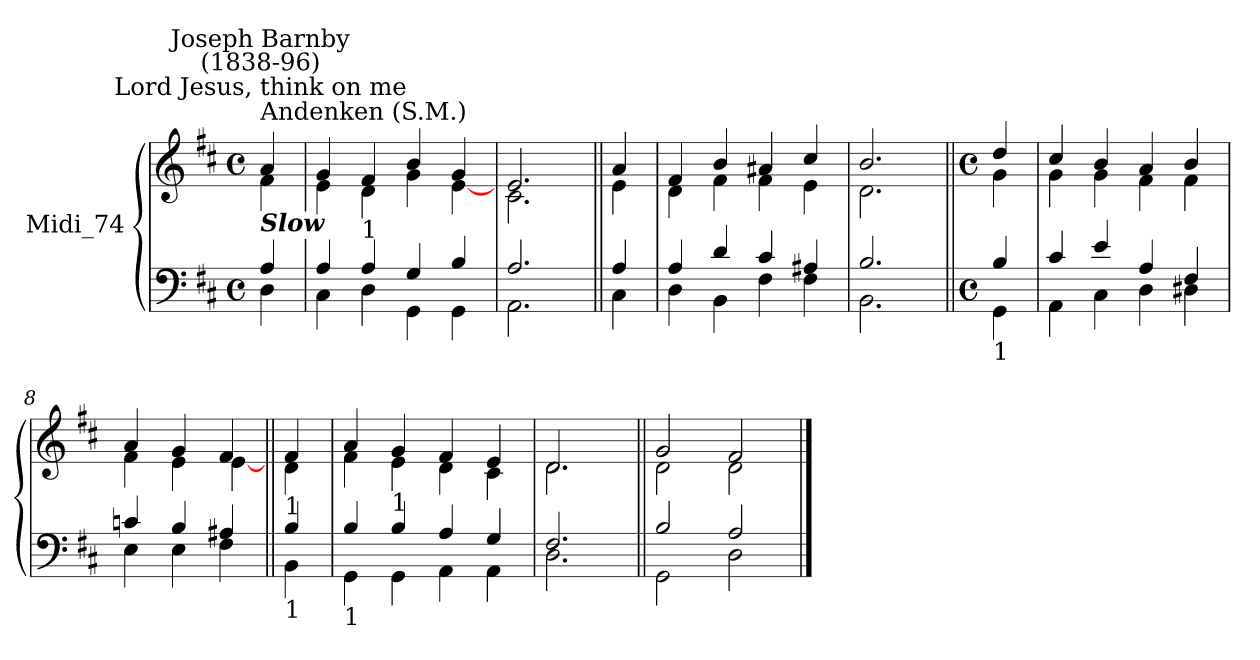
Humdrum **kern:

**kern	**kern
*part2	*part1
*staff2	*staff1
*I"Midi_74	*I"Midi_74
*clefF4	*clefG2
*k[f#c#]	*k[f#c#]
*D:	*D:
*M4/4	*M4/4
*met(c)	*met(c)
=	=
*^	*^
!	!	!LO:TX:a:t=Andenken (S.M.)	!
!	!	!LO:TX:a:cj:t=Lord Jesus, think on me	!
!	!	!LO:TX:a:cj:t=Joseph Barnby\n(1838-96)	!
!	!	!LO:TX:b:Bi:t=Slow	!
4A/	4D\	4a/	4f#\
=1	=1	=1	=1
4A/	4C#\	4g/	4e\
!	!	!LO:TX:b:t=1	!
4A/	4D\	4f#/	4d\
4G/	4GG\	4b/	4g\
4B/	4GG\	4g/	[4e\
=2	=2	=2	=2
2.A/	2.AA\	2.e/	2.c#\
=3||	=3||	=3||	=3||
4A/	4C#\	4a/	4e\
=4	=4	=4	=4
4A/	4D\	4f#/	4d\
4d/	4BB\	4b/	4f#\
4c#/	4F#\	4a#X/	4f#\
4A#X/	4F#\	4cc#/	4e\
=5	=5	=5	=5
2.B/	2.BB\	2.b/	2.d\
!!LO:LB:g=z	!!
=6||	=6||	=6||	=6||
*M4/4	*	*M4/4	*
*met(c)	*	*met(c)	*
!LO:TX:b:t=1	!	!	!
4B/	4GG\	4dd/	4g\
=7	=7	=7	=7
4c#/	4AA\	4cc#/	4g\
4e/	4C#\	4b/	4g\
4A/	4D\	4a/	4f#\
4F#/	4D#X\	4b/	4f#\
=8	=8	=8	=8
4cn/	4E\	4a/	4f#\
4B/	4E\	4g/	4e\
4A#X/	4F#\	4f#/	[4e\
=9||	=9||	=9||	=9||
!	!	!LO:TX:b:t=1	!
!LO:TX:b:t=1	!	!	!
4B/	4BB\	4f#/	4d\
=10	=10	=10	=10
!LO:TX:b:t=1	!	!	!
4B/	4GG\	4a/	4f#\
!	!	!LO:TX:b:t=1	!
4B/	4GG\	4g/	4e\
4A/	4AA\	4f#/	4d\
4G/	4AA\	4e/	4c#\
=11	=11	=11	=11
2.F#/	2.D\	2.d/	2.d\
=12||	=12||	=12||	=12||
2B/	2GG\	2g/	2d\
2A/	2D\	2f#/	2d\
*v	*v	*	*
*	*v	*v
==	==
*-	*-
